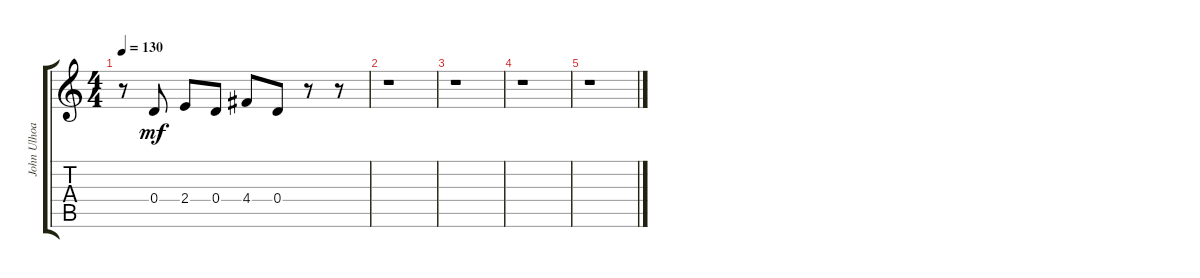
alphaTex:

\track ("John Ulhoa" "John Ulhoa") {instrument overdrivenguitar}
\staff {score tabs}
\tuning (E4 B3 G3 D3 A2 E2) {hide}
\ts (4 4)
\tempo 130
\clef g2
\ks c
r.8{dy mf} 0.4.8 2.4.8 0.4.8 4.4.8 0.4.8 r.8 r.8 |
r.1 |
r.1 |
r.1 |
r.1
